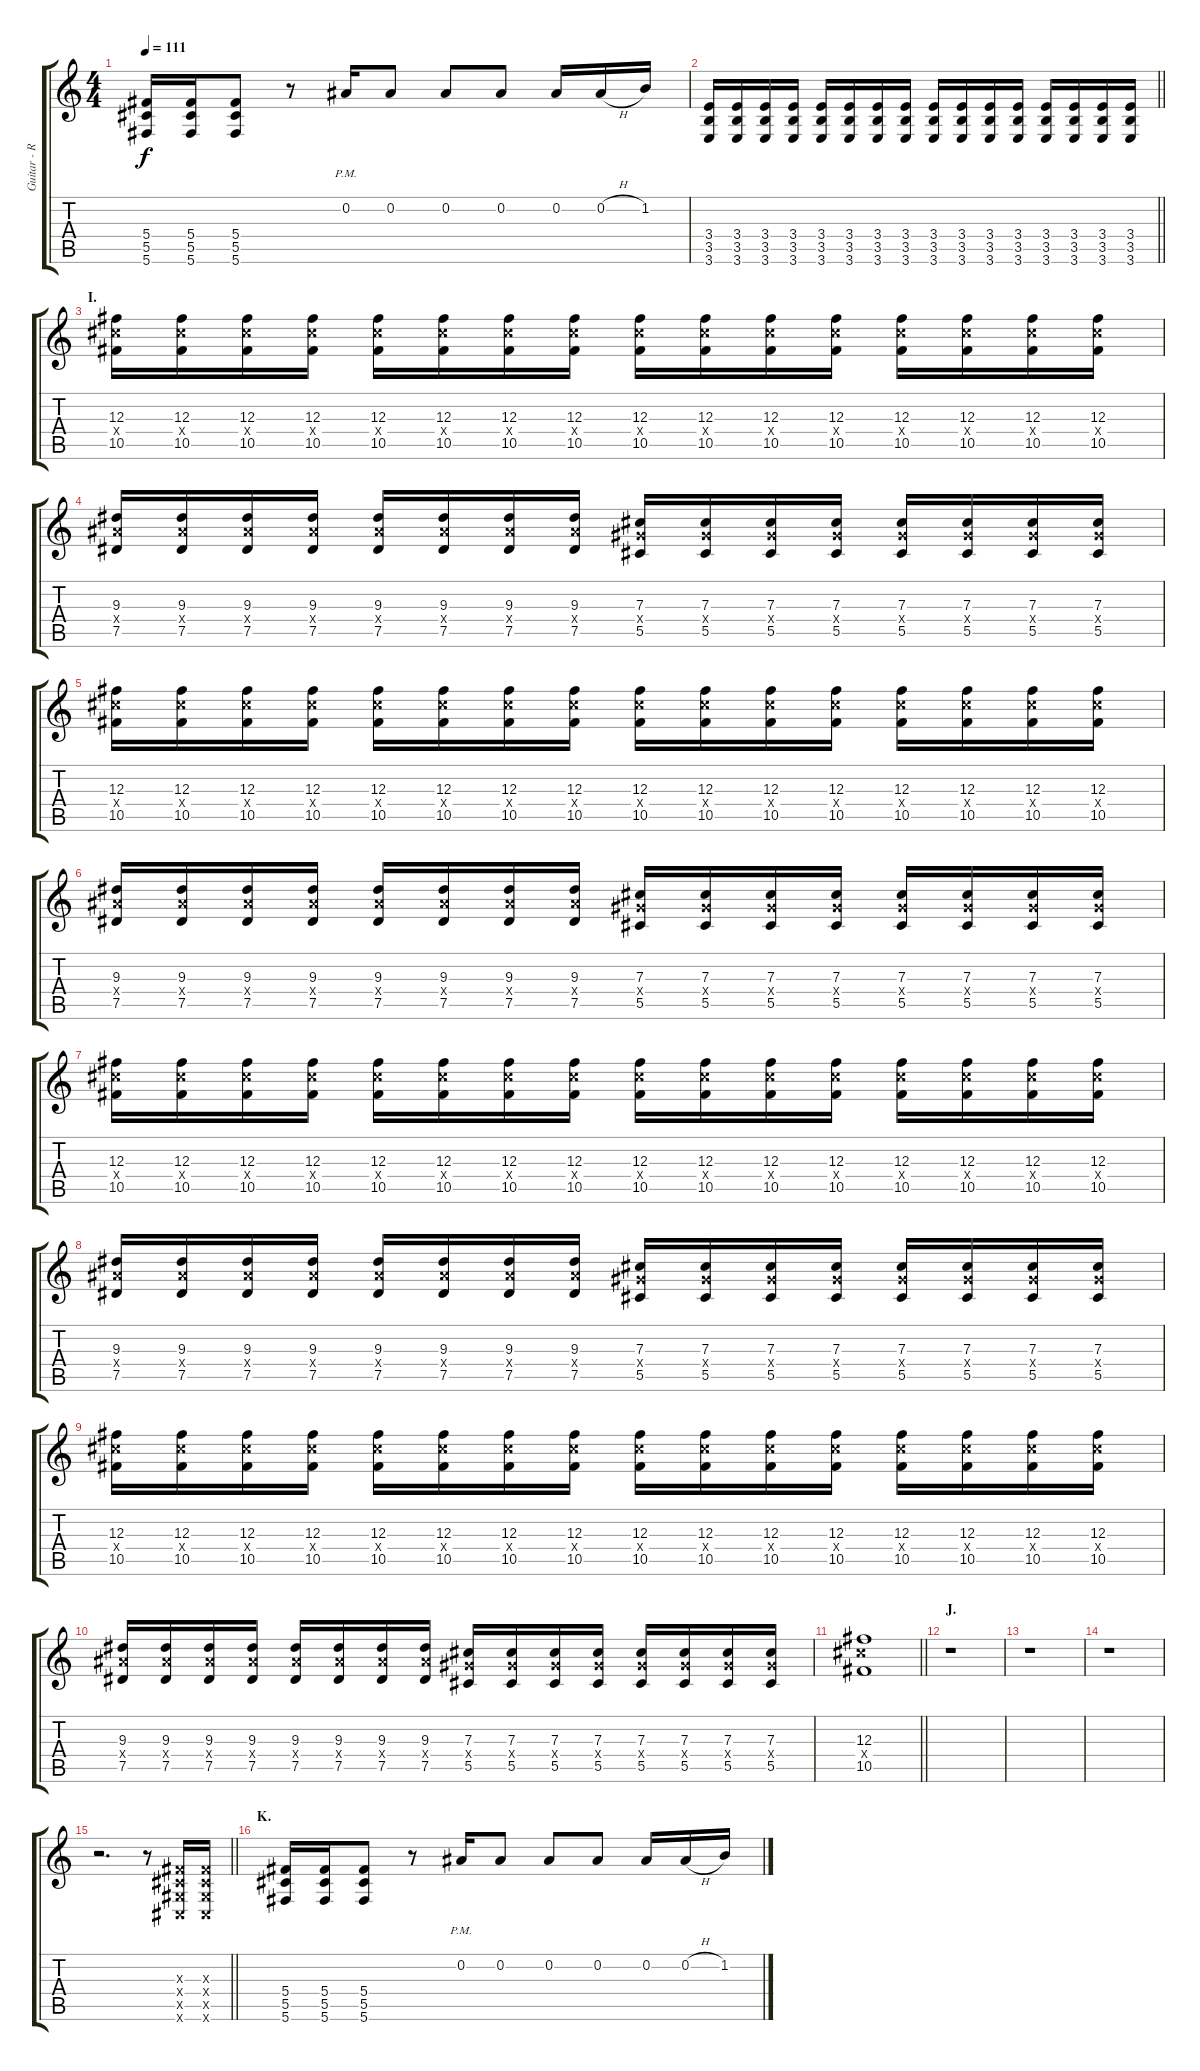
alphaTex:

\track ("Guitar - Right" "Guitar - R") {instrument distortionguitar}
\staff {score tabs}
\tuning (Eb4 Bb3 Gb3 Db3 Ab2 Db2) {hide}
\ts (4 4)
\tempo 111
\clef g2
\ks c
(5.4 5.5 5.6).16{dy f} (5.4 5.5 5.6).16 (5.4 5.5 5.6).8 r.8 0.2{pm}.16 0.2.8 0.2.8 0.2.8 0.2.16 0.2{h}.16 1.2.16 |
\barLineRight lightlight
(3.4 3.5 3.6).16 (3.4 3.5 3.6).16 (3.4 3.5 3.6).16 (3.4 3.5 3.6).16 (3.4 3.5 3.6).16 (3.4 3.5 3.6).16 (3.4 3.5 3.6).16 (3.4 3.5 3.6).16 (3.4 3.5 3.6).16 (3.4 3.5 3.6).16 (3.4 3.5 3.6).16 (3.4 3.5 3.6).16 (3.4 3.5 3.6).16 (3.4 3.5 3.6).16 (3.4 3.5 3.6).16 (3.4 3.5 3.6).16 |
\section ("" "I.")
(12.3 12.4{x} 10.5).16 (12.3 12.4{x} 10.5).16 (12.3 12.4{x} 10.5).16 (12.3 12.4{x} 10.5).16 (12.3 12.4{x} 10.5).16 (12.3 12.4{x} 10.5).16 (12.3 12.4{x} 10.5).16 (12.3 12.4{x} 10.5).16 (12.3 12.4{x} 10.5).16 (12.3 12.4{x} 10.5).16 (12.3 12.4{x} 10.5).16 (12.3 12.4{x} 10.5).16 (12.3 12.4{x} 10.5).16 (12.3 12.4{x} 10.5).16 (12.3 12.4{x} 10.5).16 (12.3 12.4{x} 10.5).16 |
(9.3 9.4{x} 7.5).16 (9.3 9.4{x} 7.5).16 (9.3 9.4{x} 7.5).16 (9.3 9.4{x} 7.5).16 (9.3 9.4{x} 7.5).16 (9.3 9.4{x} 7.5).16 (9.3 9.4{x} 7.5).16 (9.3 9.4{x} 7.5).16 (7.3 7.4{x} 5.5).16 (7.3 7.4{x} 5.5).16 (7.3 7.4{x} 5.5).16 (7.3 7.4{x} 5.5).16 (7.3 7.4{x} 5.5).16 (7.3 7.4{x} 5.5).16 (7.3 7.4{x} 5.5).16 (7.3 7.4{x} 5.5).16 |
(12.3 12.4{x} 10.5).16 (12.3 12.4{x} 10.5).16 (12.3 12.4{x} 10.5).16 (12.3 12.4{x} 10.5).16 (12.3 12.4{x} 10.5).16 (12.3 12.4{x} 10.5).16 (12.3 12.4{x} 10.5).16 (12.3 12.4{x} 10.5).16 (12.3 12.4{x} 10.5).16 (12.3 12.4{x} 10.5).16 (12.3 12.4{x} 10.5).16 (12.3 12.4{x} 10.5).16 (12.3 12.4{x} 10.5).16 (12.3 12.4{x} 10.5).16 (12.3 12.4{x} 10.5).16 (12.3 12.4{x} 10.5).16 |
(9.3 9.4{x} 7.5).16 (9.3 9.4{x} 7.5).16 (9.3 9.4{x} 7.5).16 (9.3 9.4{x} 7.5).16 (9.3 9.4{x} 7.5).16 (9.3 9.4{x} 7.5).16 (9.3 9.4{x} 7.5).16 (9.3 9.4{x} 7.5).16 (7.3 7.4{x} 5.5).16 (7.3 7.4{x} 5.5).16 (7.3 7.4{x} 5.5).16 (7.3 7.4{x} 5.5).16 (7.3 7.4{x} 5.5).16 (7.3 7.4{x} 5.5).16 (7.3 7.4{x} 5.5).16 (7.3 7.4{x} 5.5).16 |
(12.3 12.4{x} 10.5).16 (12.3 12.4{x} 10.5).16 (12.3 12.4{x} 10.5).16 (12.3 12.4{x} 10.5).16 (12.3 12.4{x} 10.5).16 (12.3 12.4{x} 10.5).16 (12.3 12.4{x} 10.5).16 (12.3 12.4{x} 10.5).16 (12.3 12.4{x} 10.5).16 (12.3 12.4{x} 10.5).16 (12.3 12.4{x} 10.5).16 (12.3 12.4{x} 10.5).16 (12.3 12.4{x} 10.5).16 (12.3 12.4{x} 10.5).16 (12.3 12.4{x} 10.5).16 (12.3 12.4{x} 10.5).16 |
(9.3 9.4{x} 7.5).16 (9.3 9.4{x} 7.5).16 (9.3 9.4{x} 7.5).16 (9.3 9.4{x} 7.5).16 (9.3 9.4{x} 7.5).16 (9.3 9.4{x} 7.5).16 (9.3 9.4{x} 7.5).16 (9.3 9.4{x} 7.5).16 (7.3 7.4{x} 5.5).16 (7.3 7.4{x} 5.5).16 (7.3 7.4{x} 5.5).16 (7.3 7.4{x} 5.5).16 (7.3 7.4{x} 5.5).16 (7.3 7.4{x} 5.5).16 (7.3 7.4{x} 5.5).16 (7.3 7.4{x} 5.5).16 |
(12.3 12.4{x} 10.5).16 (12.3 12.4{x} 10.5).16 (12.3 12.4{x} 10.5).16 (12.3 12.4{x} 10.5).16 (12.3 12.4{x} 10.5).16 (12.3 12.4{x} 10.5).16 (12.3 12.4{x} 10.5).16 (12.3 12.4{x} 10.5).16 (12.3 12.4{x} 10.5).16 (12.3 12.4{x} 10.5).16 (12.3 12.4{x} 10.5).16 (12.3 12.4{x} 10.5).16 (12.3 12.4{x} 10.5).16 (12.3 12.4{x} 10.5).16 (12.3 12.4{x} 10.5).16 (12.3 12.4{x} 10.5).16 |
(9.3 9.4{x} 7.5).16 (9.3 9.4{x} 7.5).16 (9.3 9.4{x} 7.5).16 (9.3 9.4{x} 7.5).16 (9.3 9.4{x} 7.5).16 (9.3 9.4{x} 7.5).16 (9.3 9.4{x} 7.5).16 (9.3 9.4{x} 7.5).16 (7.3 7.4{x} 5.5).16 (7.3 7.4{x} 5.5).16 (7.3 7.4{x} 5.5).16 (7.3 7.4{x} 5.5).16 (7.3 7.4{x} 5.5).16 (7.3 7.4{x} 5.5).16 (7.3 7.4{x} 5.5).16 (7.3 7.4{x} 5.5).16 |
\barLineRight lightlight
(12.3 12.4{x} 10.5).1 |
\section ("" "J.")
r.1 |
r.1 |
r.1 |
\barLineRight lightlight
r.2{d} r.8 (0.3{x} 0.4{x} 0.5{x} 0.6{x}).16 (0.3{x} 0.4{x} 0.5{x} 0.6{x}).16 |
\section ("" "K.")
(5.4 5.5 5.6).16 (5.4 5.5 5.6).16 (5.4 5.5 5.6).8 r.8 0.2{pm}.16 0.2.8 0.2.8 0.2.8 0.2.16 0.2{h}.16 1.2.16
